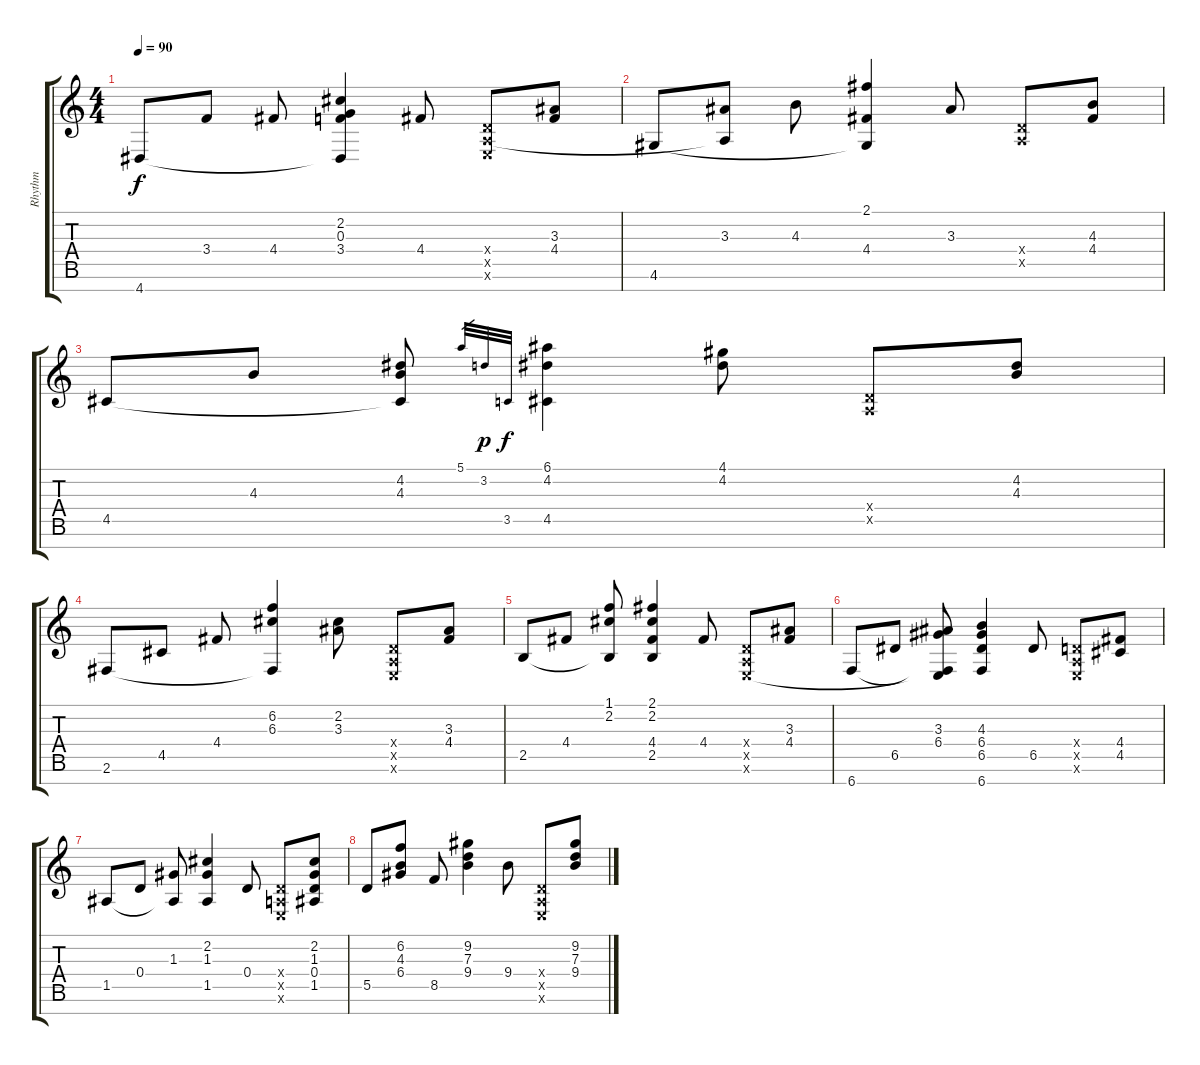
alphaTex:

\track ("Rhythm" "Rhythm") {instrument acousticguitarnylon}
\staff {score tabs}
\tuning (E4 B3 G3 D3 A2 E2 B1) {hide}
\ts (4 4)
\tempo 90
\clef g2
\ks c
4.7.8{dy f instrument acousticguitarnylon} 3.4.8 4.4.8 (2.2 0.3 3.4 4.7{t}).4 4.4.8 (0.4{x} 0.5{x} 0.6{x}).8 (3.3 4.4).8 |
4.6.8 (3.3 0.5{t}).8 4.3.8 (2.1 4.4 4.6{t}).4 3.3.8 (0.4{x} 0.5{x}).8 (4.3 4.4).8 |
4.5.8 4.3.8 (4.2 4.3 4.5{t}).8 5.1.32{gr} 3.2.32{gr dy p} 3.5.32{gr dy f} (6.1 4.2 4.5).4 (4.1 4.2).8 (0.4{x} 0.5{x}).8 (4.2 4.3).8 |
2.6.8 4.5.8 4.4.8 (6.2 6.3 2.6{t}).4 (2.2 3.3).8 (0.4{x} 0.5{x} 0.6{x}).8 (3.3 4.4).8 |
2.5.8 4.4.8 (1.1 2.2 2.5{t}).8 (2.1 2.2 4.4 2.5).4 4.4.8 (0.4{x} 0.5{x} 0.6{x}).8 (3.3 4.4).8 |
6.7.8 6.5.8 (3.3 6.4 0.6{t} 6.7{t}).8 (4.3 6.4 6.5 6.7).4 6.5.8 (0.4{x} 0.5{x} 0.6{x}).8 (4.4 4.5).8 |
1.5.8 0.4.8 (1.3 1.5{t}).8 (2.2 1.3 1.5).4 0.4.8 (0.4{x} 0.5{x} 0.6{x}).8 (2.2 1.3 0.4 1.5).8 |
5.5.8 (6.2 4.3 6.4).8 8.5.8 (9.2 7.3 9.4).4 9.4.8 (0.4{x} 0.5{x} 0.6{x}).8 (9.2 7.3 9.4).8
